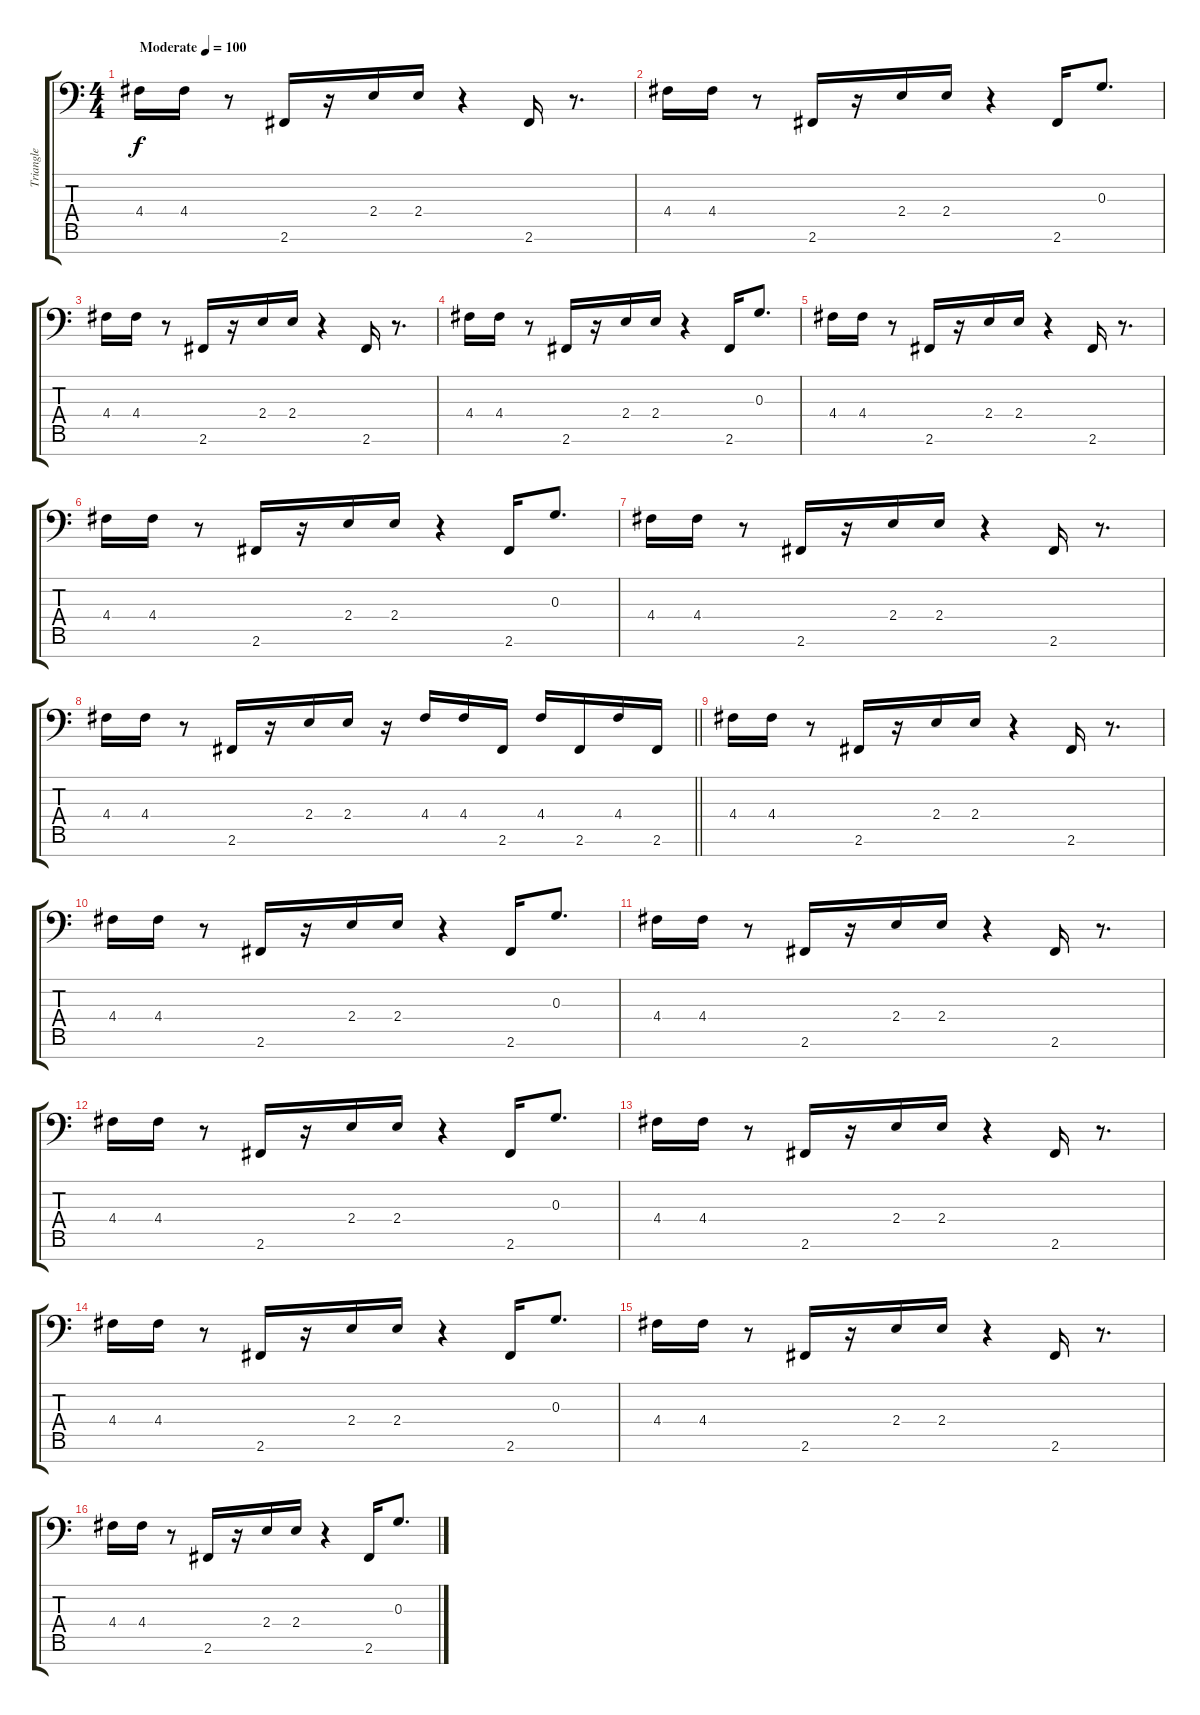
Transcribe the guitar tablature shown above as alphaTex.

\track ("Triangle" "Triangle") {instrument electricbassfinger}
\staff {score tabs}
\tuning (E3 B2 G2 D2 A1 E1 B0) {hide}
\ts (4 4)
\tempo (100 "Moderate")
\clef f4
\ks c
4.4.16{dy f instrument electricbassfinger} 4.4.16 r.8 2.6.16 r.16 2.4.16 2.4.16 r.4 2.6.16 r.8{d} |
4.4.16 4.4.16 r.8 2.6.16 r.16 2.4.16 2.4.16 r.4 2.6.16 0.3.8{d} |
4.4.16 4.4.16 r.8 2.6.16 r.16 2.4.16 2.4.16 r.4 2.6.16 r.8{d} |
4.4.16 4.4.16 r.8 2.6.16 r.16 2.4.16 2.4.16 r.4 2.6.16 0.3.8{d} |
4.4.16 4.4.16 r.8 2.6.16 r.16 2.4.16 2.4.16 r.4 2.6.16 r.8{d} |
4.4.16 4.4.16 r.8 2.6.16 r.16 2.4.16 2.4.16 r.4 2.6.16 0.3.8{d} |
4.4.16 4.4.16 r.8 2.6.16 r.16 2.4.16 2.4.16 r.4 2.6.16 r.8{d} |
\barLineRight lightlight
4.4.16 4.4.16 r.8 2.6.16 r.16 2.4.16 2.4.16 r.16 4.4.16 4.4.16 2.6.16 4.4.16 2.6.16 4.4.16 2.6.16 |
\section ("" "")
4.4.16 4.4.16 r.8 2.6.16 r.16 2.4.16 2.4.16 r.4 2.6.16 r.8{d} |
4.4.16 4.4.16 r.8 2.6.16 r.16 2.4.16 2.4.16 r.4 2.6.16 0.3.8{d} |
4.4.16 4.4.16 r.8 2.6.16 r.16 2.4.16 2.4.16 r.4 2.6.16 r.8{d} |
4.4.16 4.4.16 r.8 2.6.16 r.16 2.4.16 2.4.16 r.4 2.6.16 0.3.8{d} |
4.4.16 4.4.16 r.8 2.6.16 r.16 2.4.16 2.4.16 r.4 2.6.16 r.8{d} |
4.4.16 4.4.16 r.8 2.6.16 r.16 2.4.16 2.4.16 r.4 2.6.16 0.3.8{d} |
4.4.16 4.4.16 r.8 2.6.16 r.16 2.4.16 2.4.16 r.4 2.6.16 r.8{d} |
4.4.16 4.4.16 r.8 2.6.16 r.16 2.4.16 2.4.16 r.4 2.6.16 0.3.8{d}
